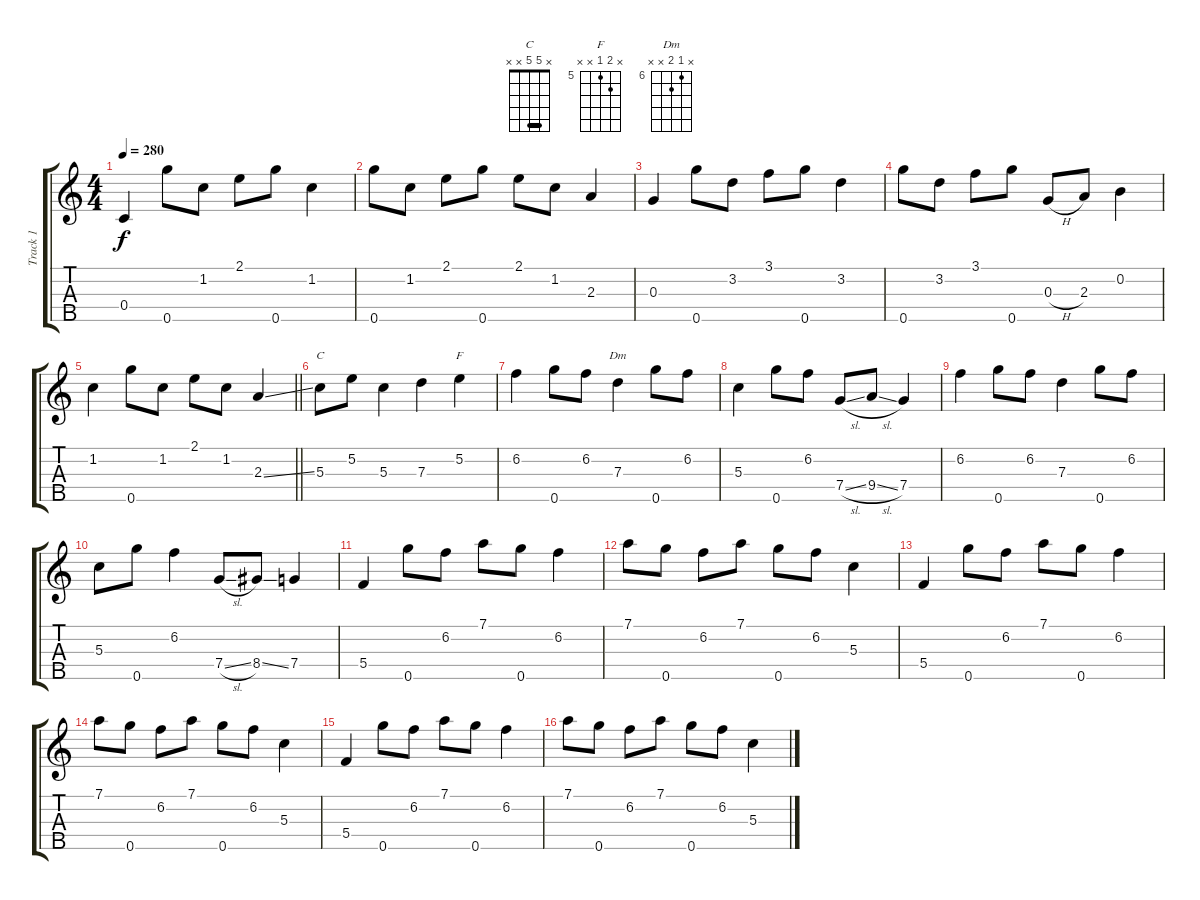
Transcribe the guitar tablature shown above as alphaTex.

\track ("Track 1" "Track 1") {instrument banjo}
\staff {score tabs}
\tuning (D4 B3 G3 C3 G4) {hide}
\displaytranspose 12
\chord ("C" x 5 5 x x) {barre 5}
\chord ("F" x 6 5 x x) {firstfret 5}
\chord ("Dm" x 6 7 x x) {firstfret 6}
\ts (4 4)
\tempo 280
\clef g2
\ks c
0.4.4{dy f} 0.5.8 1.2.8 2.1.8 0.5.8 1.2.4 |
0.5.8 1.2.8 2.1.8 0.5.8 2.1.8 1.2.8 2.3.4 |
0.3.4 0.5.8 3.2.8 3.1.8 0.5.8 3.2.4 |
0.5.8 3.2.8 3.1.8 0.5.8 0.3{h}.8 2.3.8 0.2.4 |
\barLineRight lightlight
1.2.4 0.5.8 1.2.8 2.1.8 1.2.8 2.3{ss}.4 |
5.3.8{ch "C"} 5.2.8 5.3.4 7.3.4 5.2.4{ch "F"} |
6.2.4 0.5.8 6.2.8 7.3.4{ch "Dm"} 0.5.8 6.2.8 |
5.3.4 0.5.8 6.2.8 7.4{sl}.8 9.4{sl}.8 7.4.4 |
6.2.4 0.5.8 6.2.8 7.3.4 0.5.8 6.2.8 |
5.3.8 0.5.8 6.2.4 7.4{sl}.8 8.4{ss}.8 7.4.4 |
5.4.4 0.5.8 6.2.8 7.1.8 0.5.8 6.2.4 |
7.1.8 0.5.8 6.2.8 7.1.8 0.5.8 6.2.8 5.3.4 |
5.4.4 0.5.8 6.2.8 7.1.8 0.5.8 6.2.4 |
7.1.8 0.5.8 6.2.8 7.1.8 0.5.8 6.2.8 5.3.4 |
5.4.4 0.5.8 6.2.8 7.1.8 0.5.8 6.2.4 |
7.1.8 0.5.8 6.2.8 7.1.8 0.5.8 6.2.8 5.3{ss}.4
